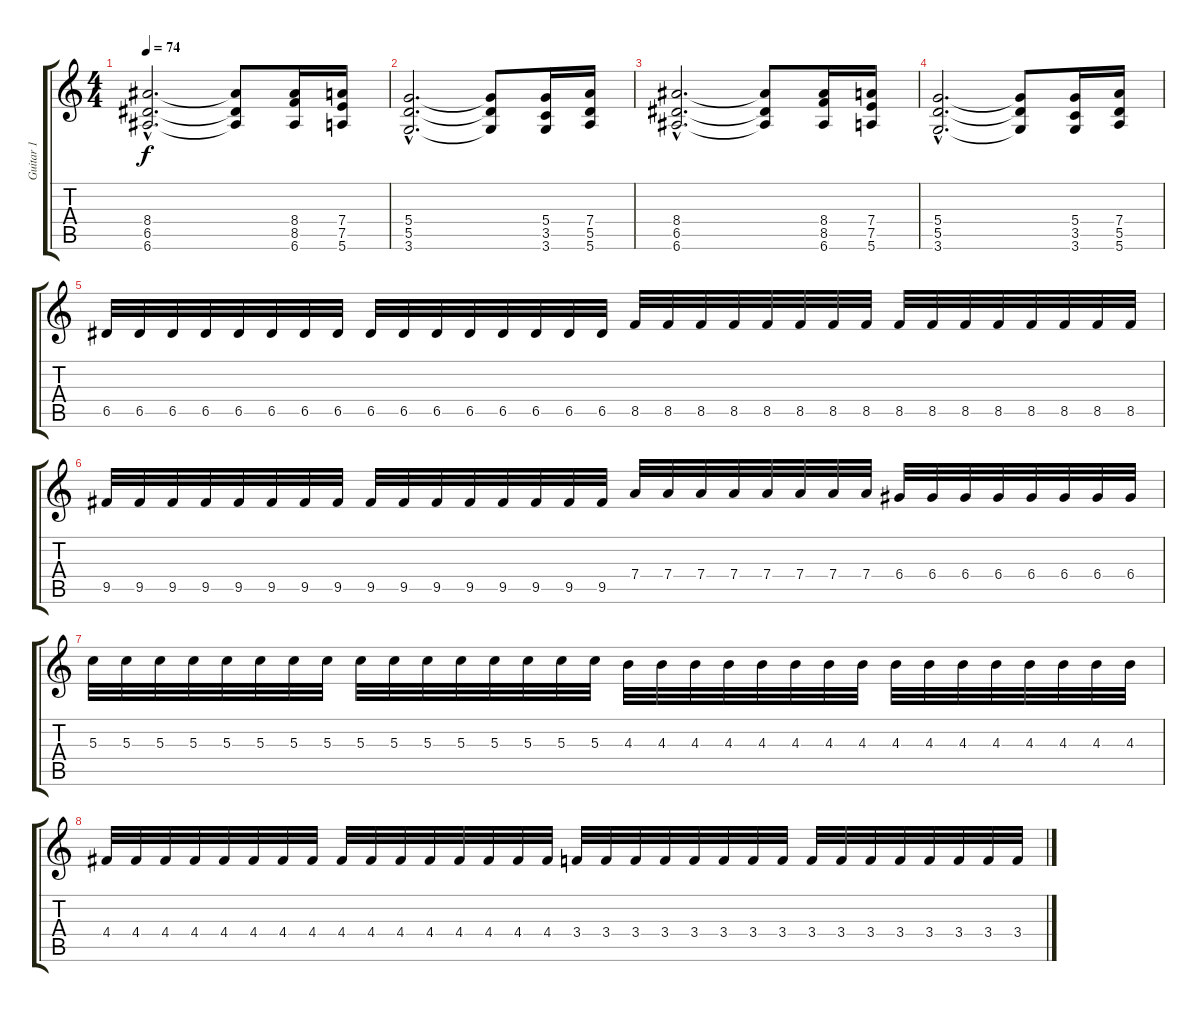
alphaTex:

\track ("Guitar 1" "Guitar 1") {instrument distortionguitar}
\staff {score tabs}
\tuning (E4 B3 G3 D3 A2 E2) {hide}
\ts (4 4)
\tempo 74
\clef g2
\ks c
(8.4{hac} 6.5{hac} 6.6{hac}).2{d dy f} (8.4{t} 6.5{t} 6.6{t}).8 (8.4 8.5 6.6).16 (7.4 7.5 5.6).16 |
(5.4{hac} 5.5{hac} 3.6{hac}).2{d} (5.4{t} 5.5{t} 3.6{t}).8 (5.4 3.5 3.6).16 (7.4 5.5 5.6).16 |
(8.4{hac} 6.5{hac} 6.6{hac}).2{d} (8.4{t} 6.5{t} 6.6{t}).8 (8.4 8.5 6.6).16 (7.4 7.5 5.6).16 |
(5.4{hac} 5.5{hac} 3.6{hac}).2{d} (5.4{t} 5.5{t} 3.6{t}).8 (5.4 3.5 3.6).16 (7.4 5.5 5.6).16 |
6.5.32 6.5.32 6.5.32 6.5.32 6.5.32 6.5.32 6.5.32 6.5.32 6.5.32 6.5.32 6.5.32 6.5.32 6.5.32 6.5.32 6.5.32 6.5.32 8.5.32 8.5.32 8.5.32 8.5.32 8.5.32 8.5.32 8.5.32 8.5.32 8.5.32 8.5.32 8.5.32 8.5.32 8.5.32 8.5.32 8.5.32 8.5.32 |
9.5.32 9.5.32 9.5.32 9.5.32 9.5.32 9.5.32 9.5.32 9.5.32 9.5.32 9.5.32 9.5.32 9.5.32 9.5.32 9.5.32 9.5.32 9.5.32 7.4.32 7.4.32 7.4.32 7.4.32 7.4.32 7.4.32 7.4.32 7.4.32 6.4.32 6.4.32 6.4.32 6.4.32 6.4.32 6.4.32 6.4.32 6.4.32 |
5.3.32 5.3.32 5.3.32 5.3.32 5.3.32 5.3.32 5.3.32 5.3.32 5.3.32 5.3.32 5.3.32 5.3.32 5.3.32 5.3.32 5.3.32 5.3.32 4.3.32 4.3.32 4.3.32 4.3.32 4.3.32 4.3.32 4.3.32 4.3.32 4.3.32 4.3.32 4.3.32 4.3.32 4.3.32 4.3.32 4.3.32 4.3.32 |
4.4.32 4.4.32 4.4.32 4.4.32 4.4.32 4.4.32 4.4.32 4.4.32 4.4.32 4.4.32 4.4.32 4.4.32 4.4.32 4.4.32 4.4.32 4.4.32 3.4.32 3.4.32 3.4.32 3.4.32 3.4.32 3.4.32 3.4.32 3.4.32 3.4.32 3.4.32 3.4.32 3.4.32 3.4.32 3.4.32 3.4.32 3.4.32
